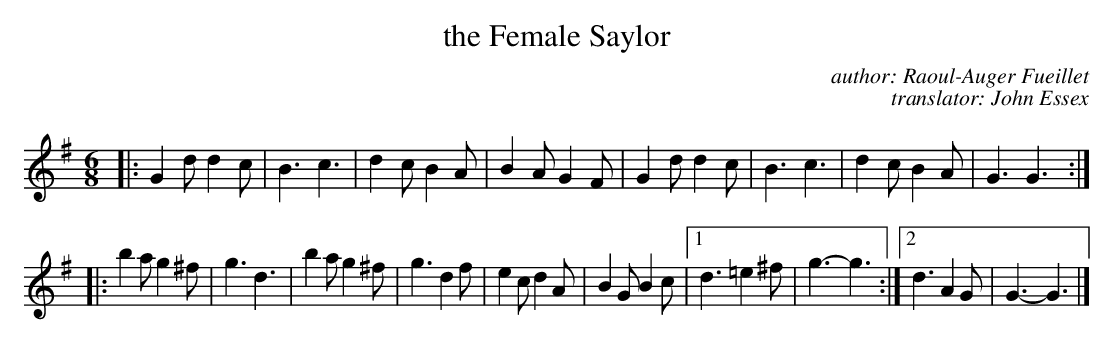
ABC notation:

X:1
T: the Female Saylor
C: author: Raoul-Auger Fueillet
C: translator: John Essex
L: 1/8
M: 6/8
K: G
|:\
G2d d2c | B3 c3 | d2c B2A | B2A G2F | G2 \
d d2c | B3 c3 | d2c B2A | G3 G3 :|
|:\
b2a g2^f | g3 d3 | b2a g2^f | g3 d2 \
f |\
e2c d2A | B2G B2c |\
[1 d3 =e2^f | g3- g3 :|\
[2 d3 A2G | G3- G3 |]
